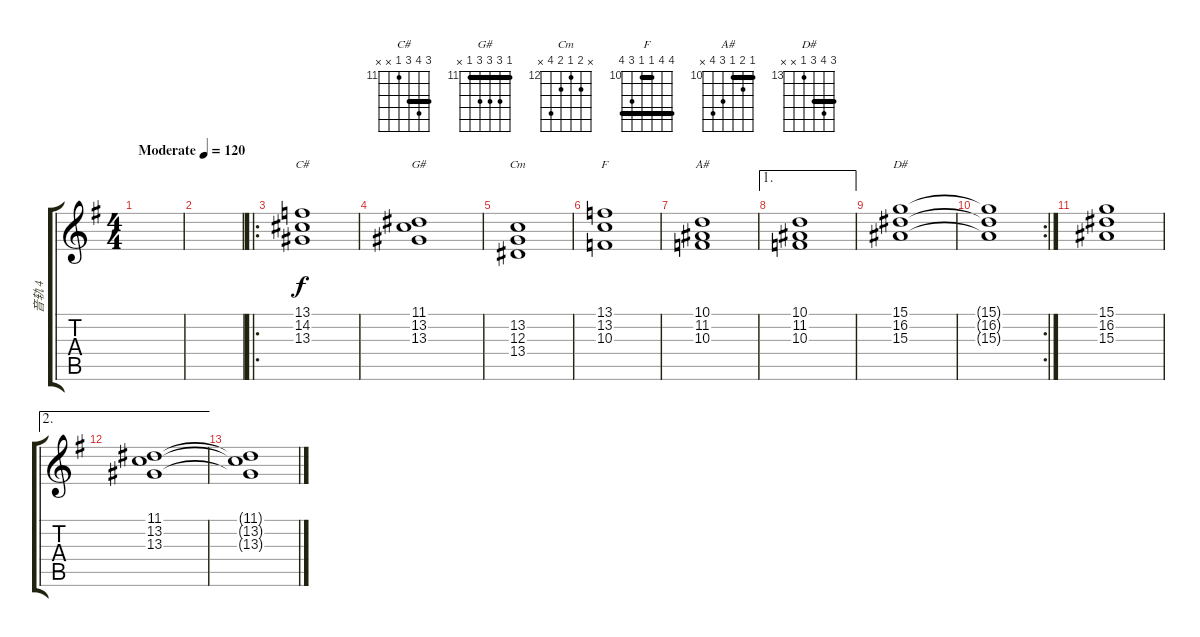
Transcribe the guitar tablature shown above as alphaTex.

\track ("音轨 4" "音轨 4") {instrument stringensemble1}
\staff {score tabs}
\tuning (E4 B3 G3 D3 A2 E2) {hide}
\chord ("C#" 13 14 13 11 x x) {firstfret 11 barre 13}
\chord ("G#" 11 13 13 13 11 x) {firstfret 11 barre 11}
\chord ("Cm" x 13 12 13 15 x) {firstfret 12}
\chord ("F" 13 13 10 10 12 13) {firstfret 10 barre (10 13)}
\chord ("A#" 10 11 10 12 13 x) {firstfret 10 barre 10}
\chord ("D#" 15 16 15 13 x x) {firstfret 13 barre 15}
\ts (4 4)
\tempo (120 "Moderate")
\clef g2
\ks g
|
|
\ro
(13.1 14.2 13.3).1{ch "C#"} |
(11.1 13.2 13.3).1{ch "G#"} |
(13.2 12.3 13.4).1{ch "Cm"} |
(13.1 13.2 10.3).1{ch "F"} |
(10.1 11.2 10.3).1{ch "A#"} |
\ae 1
(10.1 11.2 10.3).1 |
(15.1 16.2 15.3).1{ch "D#" txt ""} |
\rc 2
(15.1{t} 16.2{t} 15.3{t}).1 |
(15.1 16.2 15.3).1 |
\ae 2
(11.1 13.2 13.3).1 |
(11.1{t} 13.2{t} 13.3{t}).1
